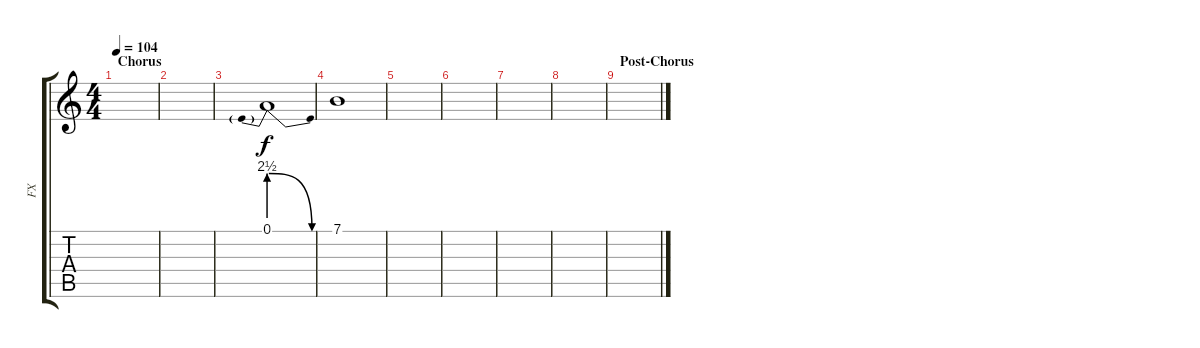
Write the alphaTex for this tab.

\track ("FX" "FX") {instrument lead1square}
\staff {score tabs}
\tuning (E4 B3 G3 D3 A2 E2) {hide}
\ts (4 4)
\section ("" "Chorus")
\tempo 104
\clef g2
\ks c
|
|
0.1{be (prebendrelease 0 10 60 0)}.1{volume 12} |
7.1.1 |
|
|
|
|
\section ("" "Post-Chorus")
